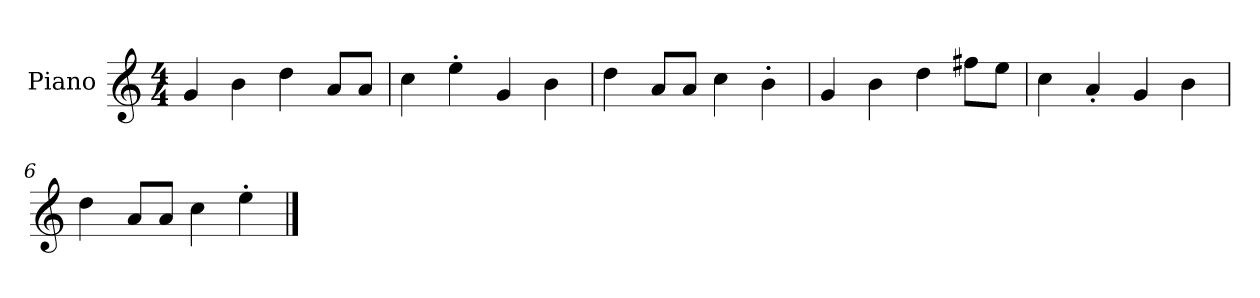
**kern
*part1
*staff1
*I"Piano
*I'P-no
*clefG2
*k[]
*M4/4
*MM90
=1
4g/
4b\
4dd\
8a/L
8a/J
=2
4cc\
4ee'\
4g/
4b\
=3
4dd\
8a/L
8a/J
4cc\
4b'\
=4
4g/
4b\
4dd\
8ff#X\L
8ee\J
=5
4cc\
4a'/
4g/
4b\
=6
4dd\
8a/L
8a/J
4cc\
4ee'\
==
*-
